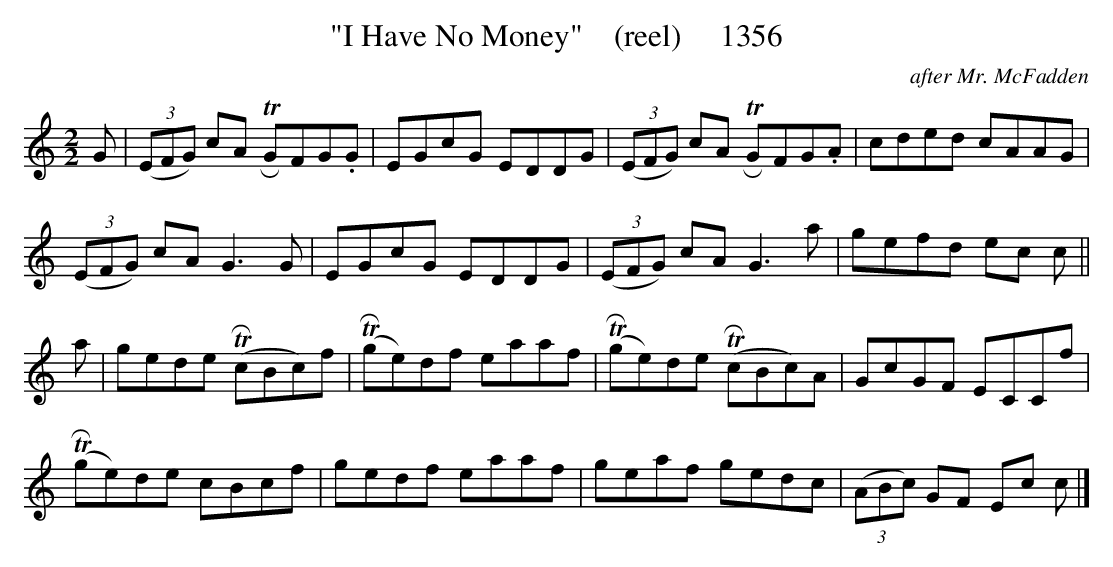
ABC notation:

X:1
T:"I Have No Money"    (reel)     1356
C:after Mr. McFadden
BRENNAN July 2003 (HTTP://WWW.SOSYOURMOM.COM)
M:2/2
L:1/8
K:C
G| (3(EFG) cA TRGFG.G|EGcG EDDG| (3(EFG) cA TRGFG.A|cded cAAG|
 (3(EFG) cA G3G|EGcG EDDG| (3(EFG) cA G3a|gefd ec c||
a|gede (TRcBc)f|(TRge)df eaaf|(TRge)de (TRcBc)A|GcGF ECCf|
(TRge)de cBcf|gedf eaaf|geaf gedc| (3(ABc) GF Ec c |]
